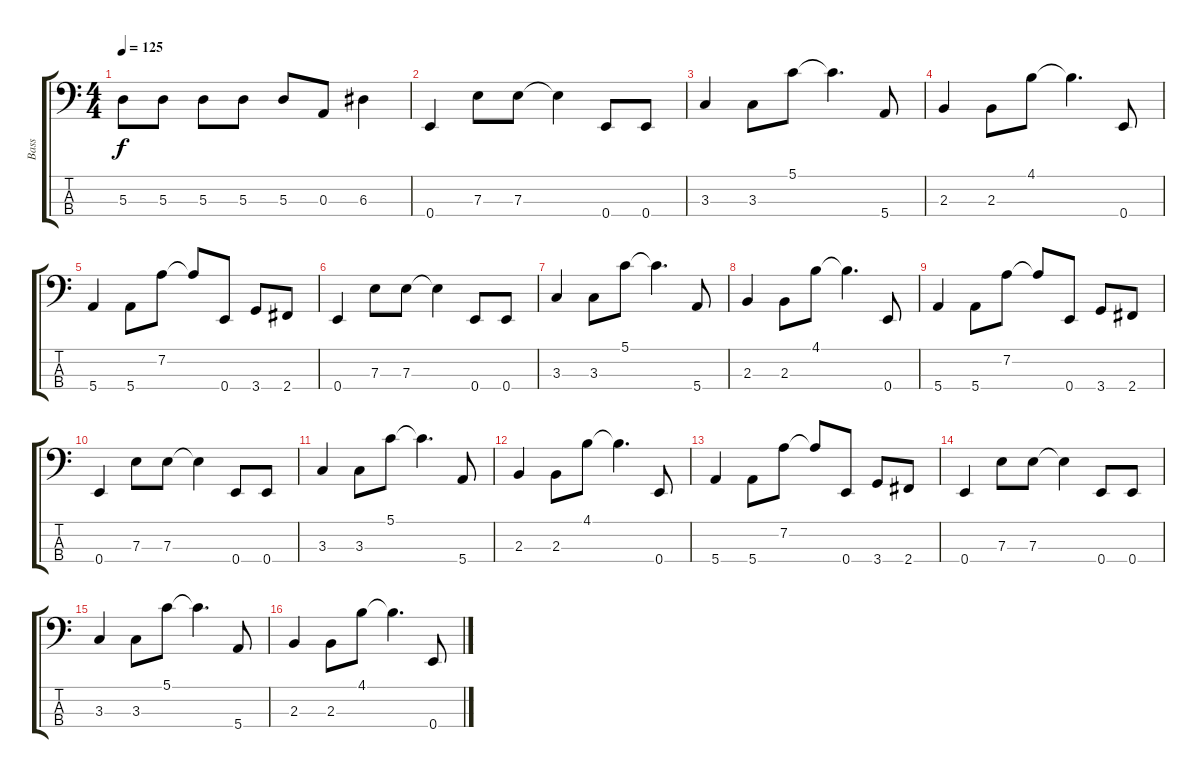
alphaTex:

\track ("Bass" "Bass") {instrument electricbasspick}
\staff {score tabs}
\tuning (G2 D2 A1 E1) {hide}
\ts (4 4)
\tempo 125
\clef f4
\ks c
5.3.8{dy f} 5.3.8 5.3.8 5.3.8 5.3.8 0.3.8 6.3.4 |
0.4.4 7.3.8 7.3.8 7.3{t}.4 0.4.8 0.4.8 |
3.3.4 3.3.8 5.1.8 5.1{t}.4{d} 5.4.8 |
2.3.4 2.3.8 4.1.8 4.1{t}.4{d} 0.4.8 |
5.4.4 5.4.8 7.2.8 7.2{t}.8 0.4.8 3.4.8 2.4.8 |
0.4.4 7.3.8 7.3.8 7.3{t}.4 0.4.8 0.4.8 |
3.3.4 3.3.8 5.1.8 5.1{t}.4{d} 5.4.8 |
2.3.4 2.3.8 4.1.8 4.1{t}.4{d} 0.4.8 |
5.4.4 5.4.8 7.2.8 7.2{t}.8 0.4.8 3.4.8 2.4.8 |
0.4.4 7.3.8 7.3.8 7.3{t}.4 0.4.8 0.4.8 |
3.3.4 3.3.8 5.1.8 5.1{t}.4{d} 5.4.8 |
2.3.4 2.3.8 4.1.8 4.1{t}.4{d} 0.4.8 |
5.4.4 5.4.8 7.2.8 7.2{t}.8 0.4.8 3.4.8 2.4.8 |
0.4.4 7.3.8 7.3.8 7.3{t}.4 0.4.8 0.4.8 |
3.3.4 3.3.8 5.1.8 5.1{t}.4{d} 5.4.8 |
2.3.4 2.3.8 4.1.8 4.1{t}.4{d} 0.4.8
